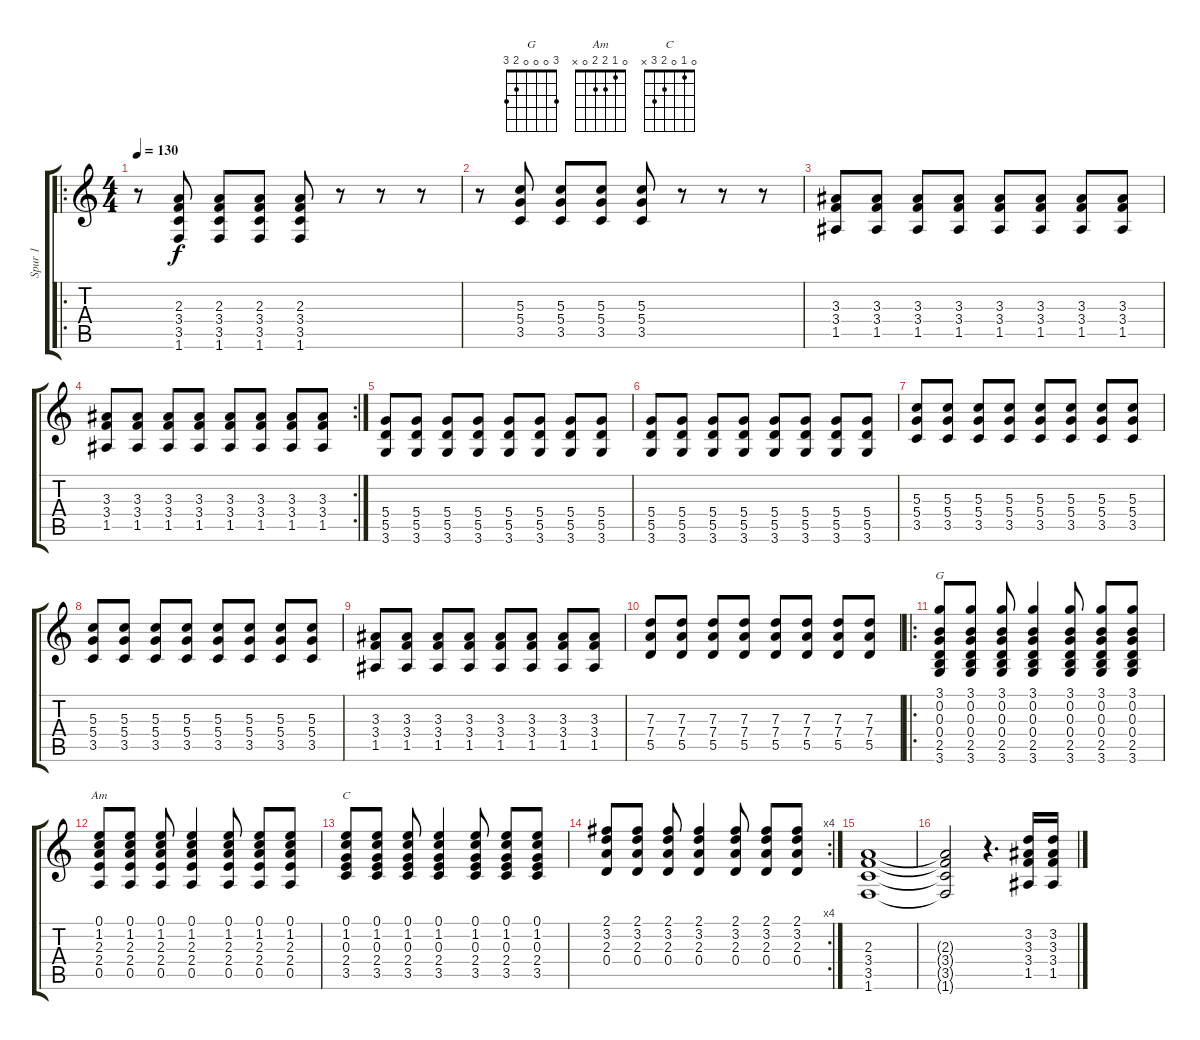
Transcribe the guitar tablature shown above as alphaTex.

\track ("Spur 1" "Spur 1") {instrument electricguitarclean}
\staff {score tabs}
\tuning (E4 B3 G3 D3 A2 E2) {hide}
\chord ("G" 3 0 0 0 2 3)
\chord ("Am" 0 1 2 2 0 x)
\chord ("C" 0 1 0 2 3 x)
\ro
\ts (4 4)
\tempo 130
\clef g2
\ks c
r.8{dy f} (2.3 3.4 3.5 1.6).8 (2.3 3.4 3.5 1.6).8 (2.3 3.4 3.5 1.6).8 (2.3 3.4 3.5 1.6).8 r.8 r.8 r.8 |
r.8 (5.3 5.4 3.5).8 (5.3 5.4 3.5).8 (5.3 5.4 3.5).8 (5.3 5.4 3.5).8 r.8 r.8 r.8 |
(3.3 3.4 1.5).8 (3.3 3.4 1.5).8 (3.3 3.4 1.5).8 (3.3 3.4 1.5).8 (3.3 3.4 1.5).8 (3.3 3.4 1.5).8 (3.3 3.4 1.5).8 (3.3 3.4 1.5).8 |
\rc 2
(3.3 3.4 1.5).8 (3.3 3.4 1.5).8 (3.3 3.4 1.5).8 (3.3 3.4 1.5).8 (3.3 3.4 1.5).8 (3.3 3.4 1.5).8 (3.3 3.4 1.5).8 (3.3 3.4 1.5).8 |
(5.4 5.5 3.6).8 (5.4 5.5 3.6).8 (5.4 5.5 3.6).8 (5.4 5.5 3.6).8 (5.4 5.5 3.6).8 (5.4 5.5 3.6).8 (5.4 5.5 3.6).8 (5.4 5.5 3.6).8 |
(5.4 5.5 3.6).8 (5.4 5.5 3.6).8 (5.4 5.5 3.6).8 (5.4 5.5 3.6).8 (5.4 5.5 3.6).8 (5.4 5.5 3.6).8 (5.4 5.5 3.6).8 (5.4 5.5 3.6).8 |
(5.3 5.4 3.5).8 (5.3 5.4 3.5).8 (5.3 5.4 3.5).8 (5.3 5.4 3.5).8 (5.3 5.4 3.5).8 (5.3 5.4 3.5).8 (5.3 5.4 3.5).8 (5.3 5.4 3.5).8 |
(5.3 5.4 3.5).8 (5.3 5.4 3.5).8 (5.3 5.4 3.5).8 (5.3 5.4 3.5).8 (5.3 5.4 3.5).8 (5.3 5.4 3.5).8 (5.3 5.4 3.5).8 (5.3 5.4 3.5).8 |
(3.3 3.4 1.5).8 (3.3 3.4 1.5).8 (3.3 3.4 1.5).8 (3.3 3.4 1.5).8 (3.3 3.4 1.5).8 (3.3 3.4 1.5).8 (3.3 3.4 1.5).8 (3.3 3.4 1.5).8 |
(7.3 7.4 5.5).8 (7.3 7.4 5.5).8 (7.3 7.4 5.5).8 (7.3 7.4 5.5).8 (7.3 7.4 5.5).8 (7.3 7.4 5.5).8 (7.3 7.4 5.5).8 (7.3 7.4 5.5).8 |
\ro
(3.1 0.2 0.3 0.4 2.5 3.6).8{ch "G"} (3.1 0.2 0.3 0.4 2.5 3.6).8 (3.1 0.2 0.3 0.4 2.5 3.6).8 (3.1 0.2 0.3 0.4 2.5 3.6).4 (3.1 0.2 0.3 0.4 2.5 3.6).8 (3.1 0.2 0.3 0.4 2.5 3.6).8 (3.1 0.2 0.3 0.4 2.5 3.6).8 |
(0.1 1.2 2.3 2.4 0.5).8{ch "Am"} (0.1 1.2 2.3 2.4 0.5).8 (0.1 1.2 2.3 2.4 0.5).8 (0.1 1.2 2.3 2.4 0.5).4 (0.1 1.2 2.3 2.4 0.5).8 (0.1 1.2 2.3 2.4 0.5).8 (0.1 1.2 2.3 2.4 0.5).8 |
(0.1 1.2 0.3 2.4 3.5).8{ch "C"} (0.1 1.2 0.3 2.4 3.5).8 (0.1 1.2 0.3 2.4 3.5).8 (0.1 1.2 0.3 2.4 3.5).4 (0.1 1.2 0.3 2.4 3.5).8 (0.1 1.2 0.3 2.4 3.5).8 (0.1 1.2 0.3 2.4 3.5).8 |
\rc 4
(2.1 3.2 2.3 0.4).8 (2.1 3.2 2.3 0.4).8 (2.1 3.2 2.3 0.4).8 (2.1 3.2 2.3 0.4).4 (2.1 3.2 2.3 0.4).8 (2.1 3.2 2.3 0.4).8 (2.1 3.2 2.3 0.4).8 |
(2.3 3.4 3.5 1.6).1 |
(2.3{t} 3.4{t} 3.5{t} 1.6{t}).2 r.4{d} (3.2 3.3 3.4 1.5).16 (3.2 3.3 3.4 1.5).16
